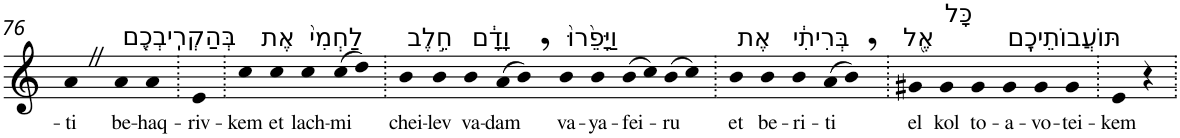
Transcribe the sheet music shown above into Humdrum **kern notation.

**kern	**text
*part1	*part1
*staff1	*staff1
*I"Piano	*
*I'Pno	*
!!LO:PB:g=z
*clefG2	*
*k[]	*
=76	=76
!	!LO:LY:b
4aZ	-ti
!LO:TX:a:t=בְּהַקְרִֽיבְכֶ֤ם	!
!	!LO:LY:b
4a	be-
!	!LO:LY:b
4a	-haq-
=77.	=77.
!	!LO:LY:b
4e	-riv-
=78.	=78.
!	!LO:LY:b
4cc	-kem
!LO:TX:a:t=אֶת	!
!	!LO:LY:b
4cc	et
!LO:TX:a:t=לַחְמִי֙	!
!	!LO:LY:b
4cc	lach-
!	!LO:LY:b
(>8cc	-mi
8dd)	.
=79.	=79.
!LO:TX:a:t=חֵ֣לֶב	!
!	!LO:LY:b
4b	chei-
!	!LO:LY:b
4b	-lev
!LO:TX:a:t=וָדָ֔ם	!
!	!LO:LY:b
4b	va-
!	!LO:LY:b
(>8a	-dam
8b,)	.
!LO:TX:a:t=וַיָּפֵ֙רוּ֙	!
!	!LO:LY:b
4b	va-
!	!LO:LY:b
4b	-ya-
!	!LO:LY:b
(>8b	-fei-
8cc)	.
!	!LO:LY:b
(>8b	-ru
8cc)	.
=80.	=80.
!LO:TX:a:t=אֶת	!
!	!LO:LY:b
4b	et
!LO:TX:a:t=בְּרִיתִ֔י	!
!	!LO:LY:b
4b	be-
!	!LO:LY:b
4b	-ri-
!	!LO:LY:b
(>8a	-ti
8b,)	.
=81.	=81.
!LO:TX:a:t=אֶ֖ל	!
!	!LO:LY:b
4g#X	el
!LO:TX:a:t=כָּל	!
!	!LO:LY:b
4g#	kol
!LO:TX:a:t=תּוֹעֲבוֹתֵיכֶֽם	!
!	!LO:LY:b
4g#	to-
!	!LO:LY:b
4g#	-a-
!	!LO:LY:b
4g#	-vo-
!	!LO:LY:b
4g#	-tei-
=82.	=82.
!	!LO:LY:b
4e	-kem
4r	.
=.	=.
*-	*-
